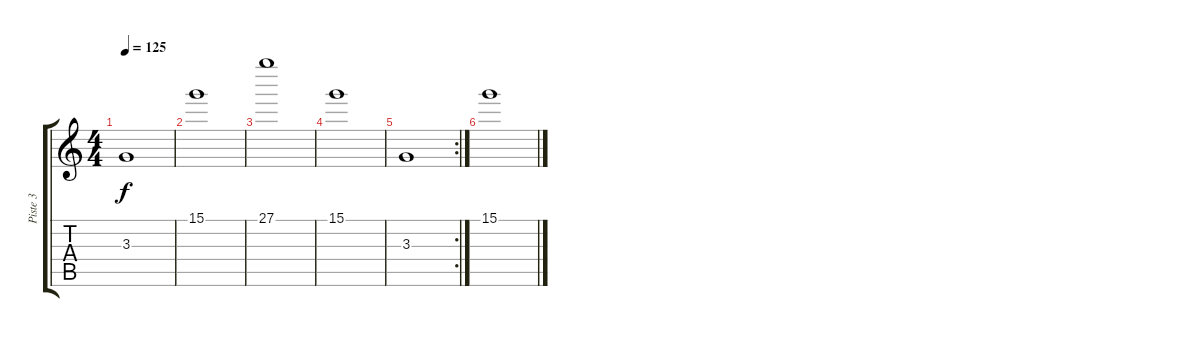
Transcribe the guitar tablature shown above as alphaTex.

\track ("Piste 3" "Piste 3") {instrument distortionguitar}
\staff {score tabs}
\tuning (E4 A3 E3 D3 G2 E2) {hide}
\ts (4 4)
\tempo 125
\clef g2
\ks c
3.3.1{dy f} |
15.1.1 |
27.1.1 |
15.1.1 |
\rc 2
3.3.1 |
15.1.1
